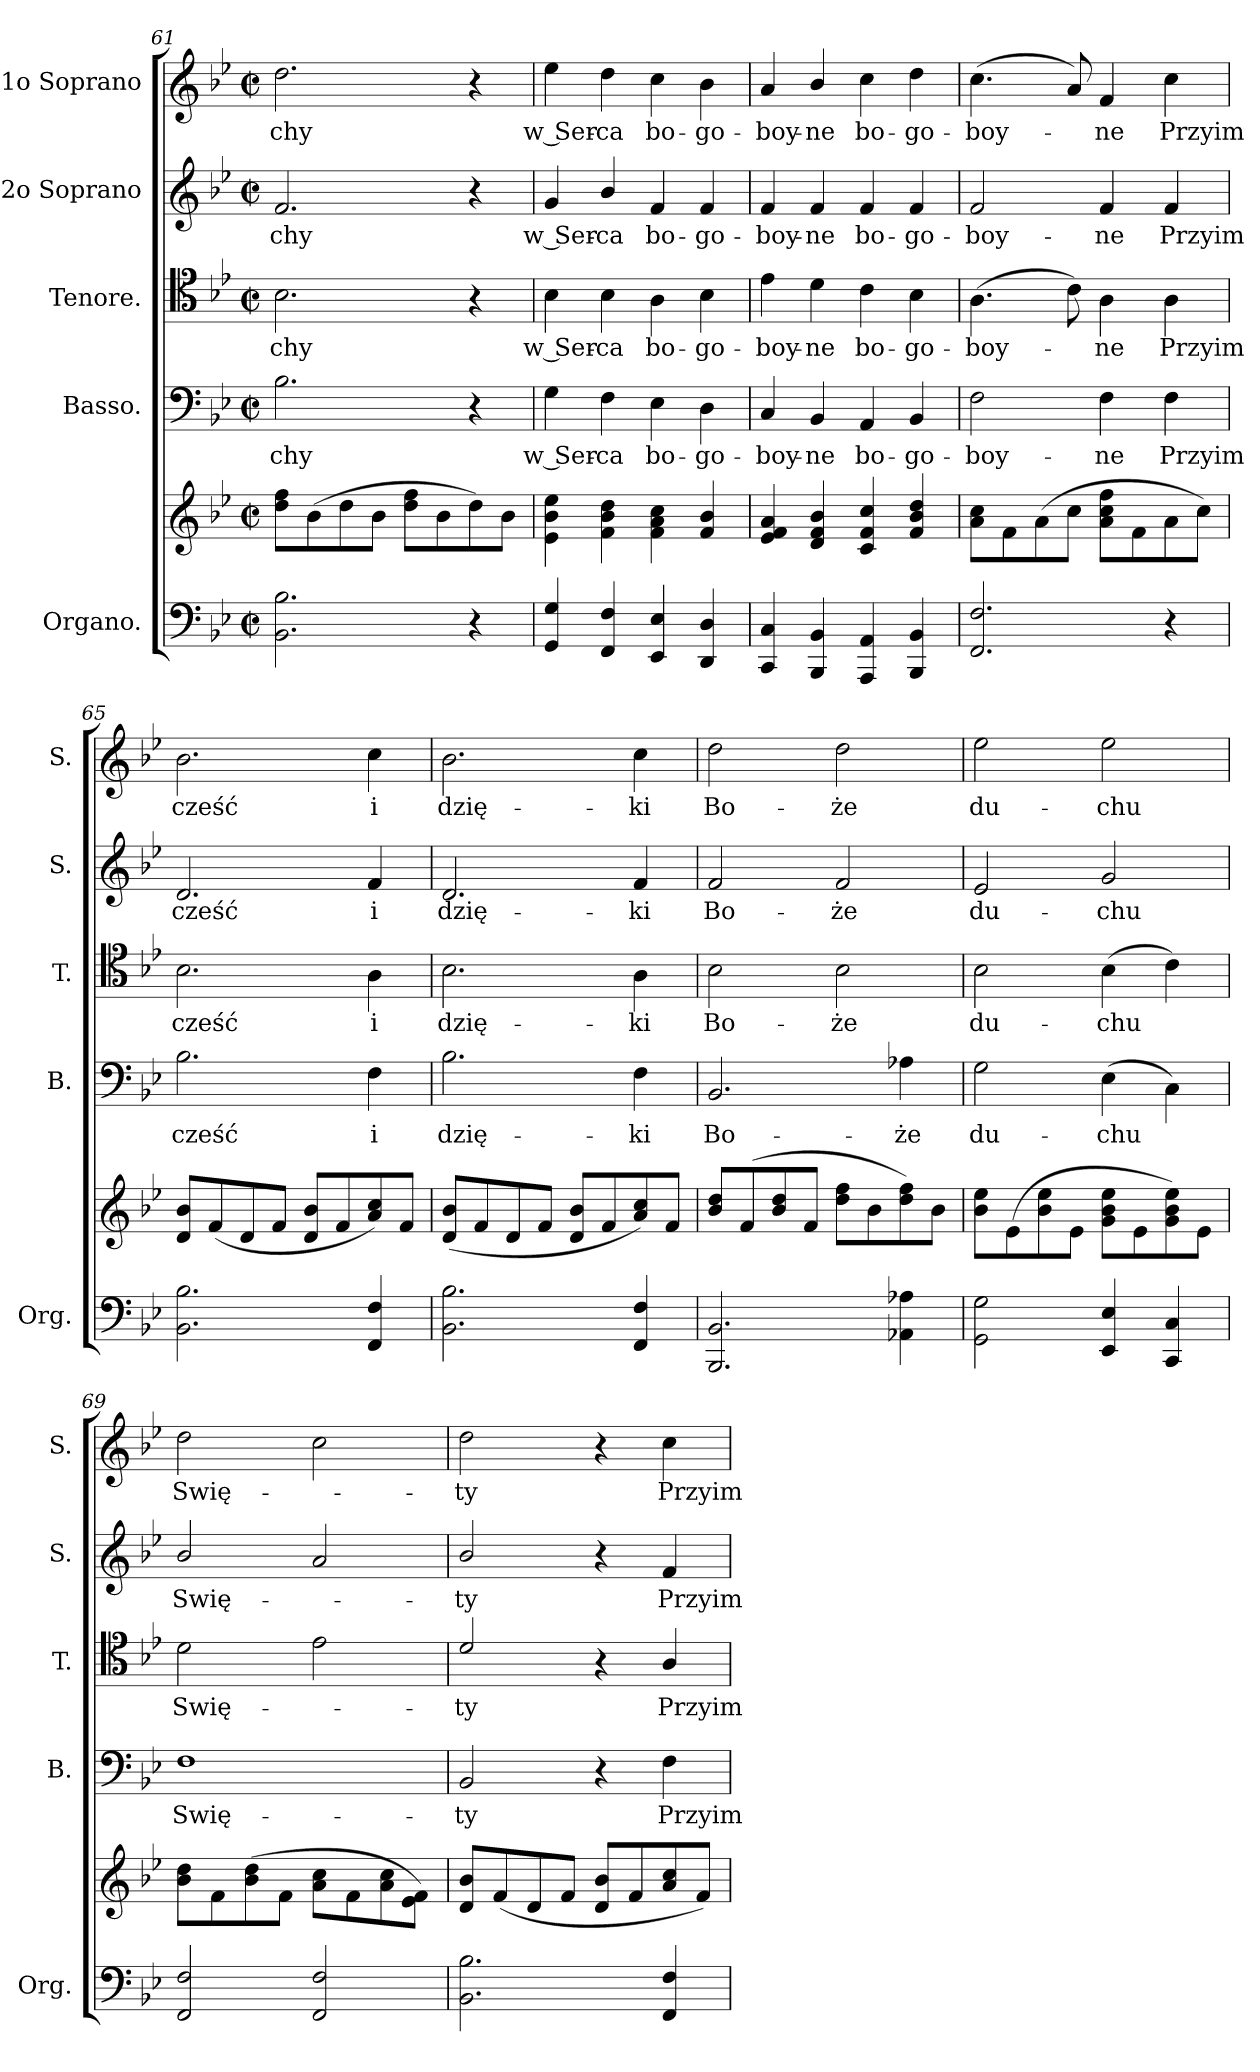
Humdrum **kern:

**kern	**kern	**kern	**text	**kern	**text	**kern	**text	**kern	**text
*part5	*part5	*part4	*part4	*part3	*part3	*part2	*part2	*part1	*part1
*staff6	*staff5	*staff4	*staff4	*staff3	*staff3	*staff2	*staff2	*staff1	*staff1
*I"Organo.	*	*I"Basso.	*	*I"Tenore.	*	*I"2o Soprano	*	*I"1o Soprano	*
*I'Org.	*	*I'B.	*	*I'T.	*	*I'S.	*	*I'S.	*
*clefF4	*clefG2	*clefF4	*	*clefC4	*	*clefG2	*	*clefG2	*
*k[b-e-]	*k[b-e-]	*k[b-e-]	*	*k[b-e-]	*	*k[b-e-]	*	*k[b-e-]	*
*M2/2	*M2/2	*M2/2	*	*M2/2	*	*M2/2	*	*M2/2	*
*met(c|)	*met(c|)	*met(c|)	*	*met(c|)	*	*met(c|)	*	*met(c|)	*
=61	=61	=61	=61	=61	=61	=61	=61	=61	=61
2.BB-\ 2.B-\	8dd\ 8ff\L	2.B-\	-chy	2.B-\	-chy	2.f/	-chy	2.dd\	-chy
.	(8b-\	.	.	.	.	.	.	.	.
.	8dd\	.	.	.	.	.	.	.	.
.	8b-\J	.	.	.	.	.	.	.	.
.	8dd\ 8ff\L	.	.	.	.	.	.	.	.
.	8b-\	.	.	.	.	.	.	.	.
4r	8dd\)	4r	.	4r	.	4r	.	4r	.
.	8b-\J	.	.	.	.	.	.	.	.
=62	=62	=62	=62	=62	=62	=62	=62	=62	=62
4GG/ 4G/	4e-\ 4b-\ 4ee-\	4G\	w Ser-	4B-\	w Ser-	4g/	w Ser-	4ee-\	w Ser-
4FF/ 4F/	4f\ 4b-\ 4dd\	4F\	-ca	4B-\	-ca	4b-/	-ca	4dd\	-ca
4EE-/ 4E-/	4f\ 4a\ 4cc\	4E-\	bo-	4A\	bo-	4f/	bo-	4cc\	bo-
4DD/ 4D/	4f/ 4b-/	4D\	-go-	4B-\	-go-	4f/	-go-	4b-\	-go-
=63	=63	=63	=63	=63	=63	=63	=63	=63	=63
4CC/ 4C/	4e-/ 4f/ 4a/	4C/	-boy-	4e-\	-boy-	4f/	-boy-	4a/	-boy-
4BBB-/ 4BB-/	4d/ 4f/ 4b-/	4BB-/	-ne	4d\	-ne	4f/	-ne	4b-/	-ne
4AAA/ 4AA/	4c/ 4f/ 4cc/	4AA/	bo-	4c\	bo-	4f/	bo-	4cc\	bo-
4BBB-/ 4BB-/	4f/ 4b-/ 4dd/	4BB-/	-go-	4B-\	-go-	4f/	-go-	4dd\	-go-
=64	=64	=64	=64	=64	=64	=64	=64	=64	=64
2.FF/ 2.F/	8a\ 8cc\L	2F\	-boy-	(4.A\	-boy-	2f/	-boy-	(4.cc\	-boy-
.	8f\	.	.	.	.	.	.	.	.
.	(8a\	.	.	.	.	.	.	.	.
.	8cc\J	.	.	8c\)	.	.	.	8a/)	.
.	8a\ 8cc\ 8ff\L	4F\	-ne	4A\	-ne	4f/	-ne	4f/	-ne
.	8f\	.	.	.	.	.	.	.	.
4r	8a\	4F\	Przyim	4A\	Przyim	4f/	Przyim	4cc\	Przyim
.	8cc\J)	.	.	.	.	.	.	.	.
=65	=65	=65	=65	=65	=65	=65	=65	=65	=65
2.BB-\ 2.B-\	8d/ 8b-/L	2.B-\	cześć	2.B-\	cześć	2.d/	cześć	2.b-\	cześć
.	(8f/	.	.	.	.	.	.	.	.
.	8d/	.	.	.	.	.	.	.	.
.	8f/J	.	.	.	.	.	.	.	.
.	8d/ 8b-/L	.	.	.	.	.	.	.	.
.	8f/	.	.	.	.	.	.	.	.
4FF/ 4F/	8a/ 8cc/)	4F\	i	4A\	i	4f/	i	4cc\	i
.	8f/J	.	.	.	.	.	.	.	.
=66	=66	=66	=66	=66	=66	=66	=66	=66	=66
2.BB-\ 2.B-\	(8d/ 8b-/L	2.B-\	dzię-	2.B-\	dzię-	2.d/	dzię-	2.b-\	dzię-
.	8f/	.	.	.	.	.	.	.	.
.	8d/	.	.	.	.	.	.	.	.
.	8f/J	.	.	.	.	.	.	.	.
.	8d/ 8b-/L	.	.	.	.	.	.	.	.
.	8f/	.	.	.	.	.	.	.	.
4FF/ 4F/	8a/ 8cc/)	4F\	-ki	4A\	-ki	4f/	-ki	4cc\	-ki
.	8f/J	.	.	.	.	.	.	.	.
=67	=67	=67	=67	=67	=67	=67	=67	=67	=67
2.BBB-/ 2.BB-/	8b-/ 8dd/L	2.BB-/	Bo-	2B-\	Bo-	2f/	Bo-	2dd\	Bo-
.	(<8f/	.	.	.	.	.	.	.	.
.	8b-/ 8dd/	.	.	.	.	.	.	.	.
.	8f/J	.	.	.	.	.	.	.	.
.	8dd\ 8ff\L	.	.	2B-\	-że	2f/	-że	2dd\	-że
.	8b-\	.	.	.	.	.	.	.	.
4AA-X\ 4A-X\	8dd\ 8ff\)	4A-X\	-że	.	.	.	.	.	.
.	8b-\J	.	.	.	.	.	.	.	.
=68	=68	=68	=68	=68	=68	=68	=68	=68	=68
2GG\ 2G\	8b-\ 8ee-\L	2G\	du-	2B-\	du-	2e-/	du-	2ee-\	du-
.	(8e-\	.	.	.	.	.	.	.	.
.	8b-\ 8ee-\	.	.	.	.	.	.	.	.
.	8e-\J	.	.	.	.	.	.	.	.
4EE-/ 4E-/	8g\ 8b-\ 8ee-\L	(4E-\	-chu	(4B-\	-chu	2g/	-chu	2ee-\	-chu
.	8e-\	.	.	.	.	.	.	.	.
4CC/ 4C/	8g\ 8b-\ 8ee-\)	4C\)	.	4c\)	.	.	.	.	.
.	8e-\J	.	.	.	.	.	.	.	.
=69	=69	=69	=69	=69	=69	=69	=69	=69	=69
2FF/ 2F/	8b-\ 8dd\L	1F	Swię-	2d\	Swię-	2b-/	Swię-	2dd\	Swię-
.	8f\	.	.	.	.	.	.	.	.
.	(8b-\ 8dd\	.	.	.	.	.	.	.	.
.	8f\J	.	.	.	.	.	.	.	.
2FF/ 2F/	8a\ 8cc\L	.	.	2e-\	.	2a/	.	2cc\	.
.	8f\	.	.	.	.	.	.	.	.
.	8a\ 8cc\	.	.	.	.	.	.	.	.
.	8e-\ 8f\J)	.	.	.	.	.	.	.	.
=70	=70	=70	=70	=70	=70	=70	=70	=70	=70
2.BB-\ 2.B-\	8d/ 8b-/L	2BB-/	-ty	2d/	-ty	2b-/	-ty	2dd\	-ty
.	(8f/	.	.	.	.	.	.	.	.
.	8d/	.	.	.	.	.	.	.	.
.	8f/J	.	.	.	.	.	.	.	.
.	8d/ 8b-/L	4r	.	4r	.	4r	.	4r	.
.	8f/	.	.	.	.	.	.	.	.
4FF/ 4F/	8a/ 8cc/	4F\	Przyim	4A/	Przyim	4f/	Przyim	4cc\	Przyim
.	8f/J)	.	.	.	.	.	.	.	.
=	=	=	=	=	=	=	=	=	=
*-	*-	*-	*-	*-	*-	*-	*-	*-	*-
